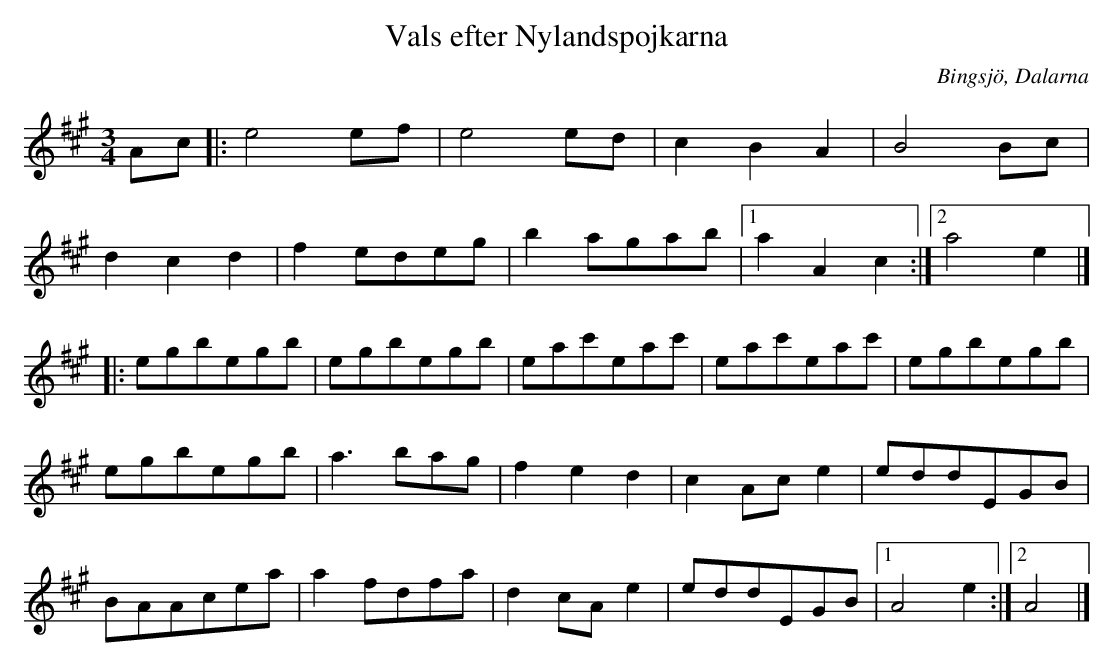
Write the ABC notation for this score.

X:1
T:Vals efter Nylandspojkarna
O:Bingsjö, Dalarna
M:3/4
L:1/8
K:A
Ac|:e4ef|e4ed|c2B2A2|B4Bc|
d2c2d2|f2edeg|b2agab|1a2A2c2 :|2 a4e2|]
|:egbegb|egbegb|eac'eac'|eac'eac'| egbegb|
egbegb|a3bag|f2e2d2|c2Ace2|eddEGB|
BAAcea|a2fdfa|d2cAe2|eddEGB|1A4e2:|2A4|]
